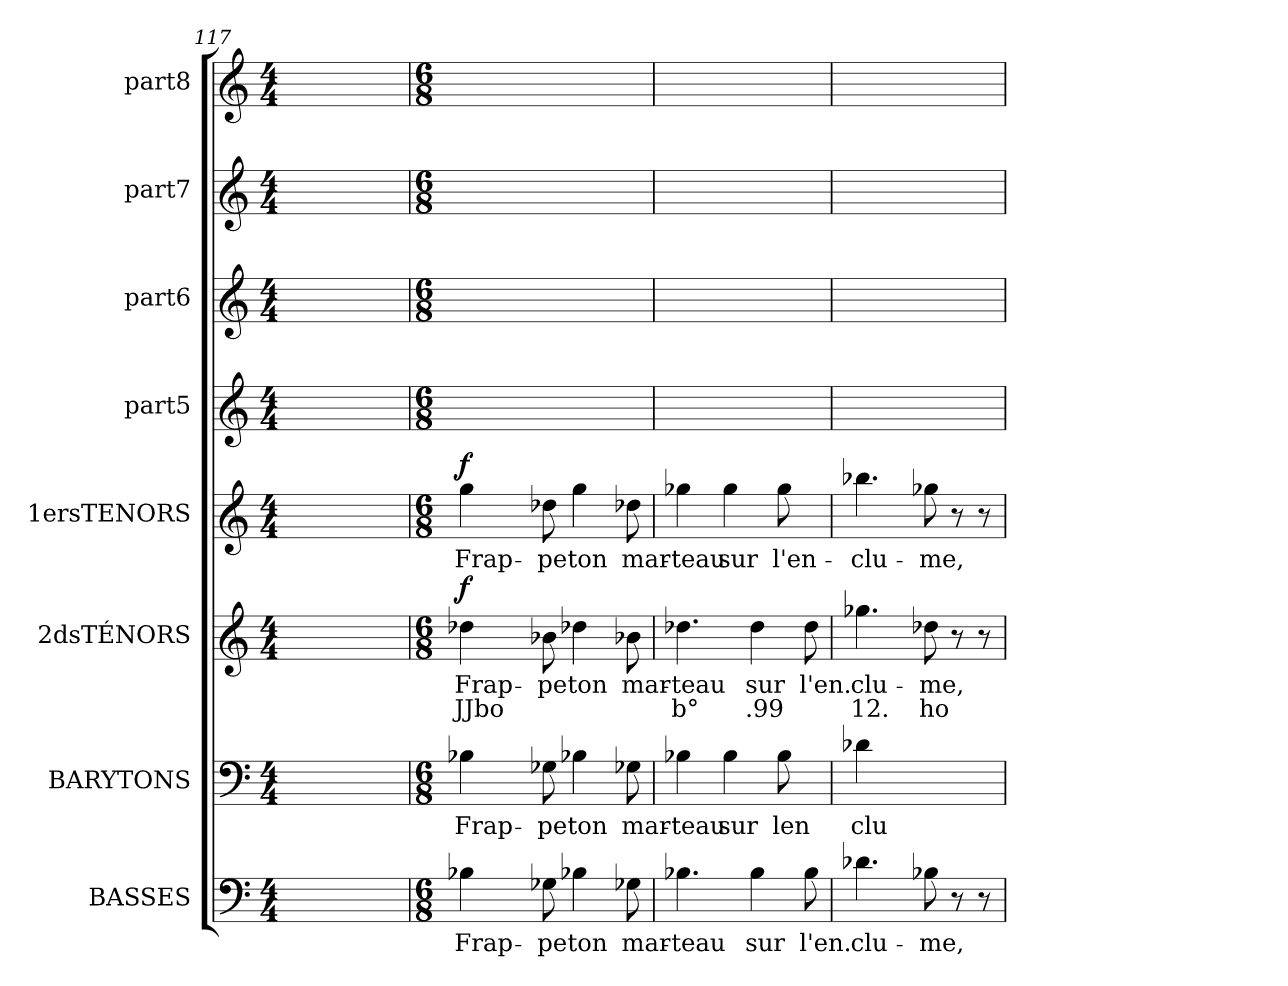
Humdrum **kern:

**kern	**text	**kern	**text	**kern	**text	**text	**dynam	**kern	**text	**dynam	**kern	**kern	**kern	**kern
*part8	*part8	*part7	*part7	*part6	*part6	*part6	*part6	*part5	*part5	*part5	*part4	*part3	*part2	*part1
*staff8	*staff8	*staff7	*staff7	*staff6	*staff6	*staff6	*staff6	*staff5	*staff5	*staff5	*staff4	*staff3	*staff2	*staff1
*I"BASSES	*	*I"BARYTONS	*	*I"2dsTÉNORS	*	*	*	*I"1ersTENORS	*	*	*I"part5	*I"part6	*I"part7	*I"part8
*	*	*	*	*	*	*	*	*	*	*	*I'part5	*I'part6	*I'part7	*I'part8
*clefF4	*	*clefF4	*	*clefG2	*	*	*	*clefG2	*	*	*clefG2	*clefG2	*clefG2	*clefG2
*k[]	*	*k[]	*	*k[]	*	*	*	*k[]	*	*	*k[]	*k[]	*k[]	*k[]
*M4/4	*	*M4/4	*	*M4/4	*	*	*	*M4/4	*	*	*M4/4	*M4/4	*M4/4	*M4/4
=117	=117	=117	=117	=117	=117	=117	=117	=117	=117	=117	=117	=117	=117	=117
2.ryy	.	2.ryy	.	2.ryy	.	.	.	2.ryy	.	.	1ryy	1ryy	1ryy	1ryy
4ryy	.	4ryy	.	4ryy	.	.	.	4ryy	.	.	.	.	.	.
=118	=118	=118	=118	=118	=118	=118	=118	=118	=118	=118	=118	=118	=118	=118
*M6/8	*	*M6/8	*	*M6/8	*	*	*	*M6/8	*	*	*M6/8	*M6/8	*M6/8	*M6/8
!	!	!	!	!	!	!	!LO:DY:a	!	!	!LO:DY:a	!	!	!	!
4B-Xi\	Frap-	4B-Xi\	Frap-	4dd-Xi\	Frap-	JJbo	f	4ggi\	Frap-	f	2.ryy	2.ryy	2.ryy	2.ryy
4ryy	.	4ryy	.	4ryy	.	.	.	4ryy	.	.	.	.	.	.
8G-Xi\	pe	8G-Xi\	pe	8b-Xi\	pe	.	.	8dd-Xi\	pe	.	.	.	.	.
4B-Xi\	ton	4B-Xi\	ton	4dd-Xi\	ton	.	.	4ggi\	ton	.	.	.	.	.
.	.	.	.	.	.	.	.	.	.	.	4ryy	4ryy	4ryy	4ryy
8G-Xi\	mar-	8G-Xi\	mar-	8b-Xi\	mar-	.	.	8dd-Xi\	mar-	.	.	.	.	.
=119	=119	=119	=119	=119	=119	=119	=119	=119	=119	=119	=119	=119	=119	=119
4.B-Xi\	teau	4B-Xi\	teau	4.dd-Xi\	teau	b°	.	4gg-Xi\	teau	.	2.ryy	2.ryy	2.ryy	2.ryy
.	.	4B-i\	sur	.	.	.	.	4gg-i\	sur	.	.	.	.	.
4B-i\	sur	.	.	4dd-i\	sur	.99	.	.	.	.	.	.	.	.
.	.	8B-i\	len	.	.	.	.	8gg-i\	l'en-	.	.	.	.	.
8B-i\	l'en.	8ryy	.	8dd-i\	l'en.	.	.	8ryy	.	.	.	.	.	.
!!LO:LB:g=z
=120	=120	=120	=120	=120	=120	=120	=120	=120	=120	=120	=120	=120	=120	=120
4.d-Xi\	clu-	4d-Xi\	clu-	4.gg-Xi\	clu-	12.	.	4.bb-Xi\	clu-	.	2.ryy	2.ryy	2.ryy	2.ryy
.	.	2ryy	.	.	.	.	.	.	.	.	.	.	.	.
8B-Xi\	me,	.	.	8dd-Xi\	me,	ho	.	8gg-Xi\	me,	.	.	.	.	.
8r	.	.	.	8r	.	.	.	8r	.	.	.	.	.	.
8r	.	.	.	8r	.	.	.	8r	.	.	.	.	.	.
=	=	=	=	=	=	=	=	=	=	=	=	=	=	=
*-	*-	*-	*-	*-	*-	*-	*-	*-	*-	*-	*-	*-	*-	*-
